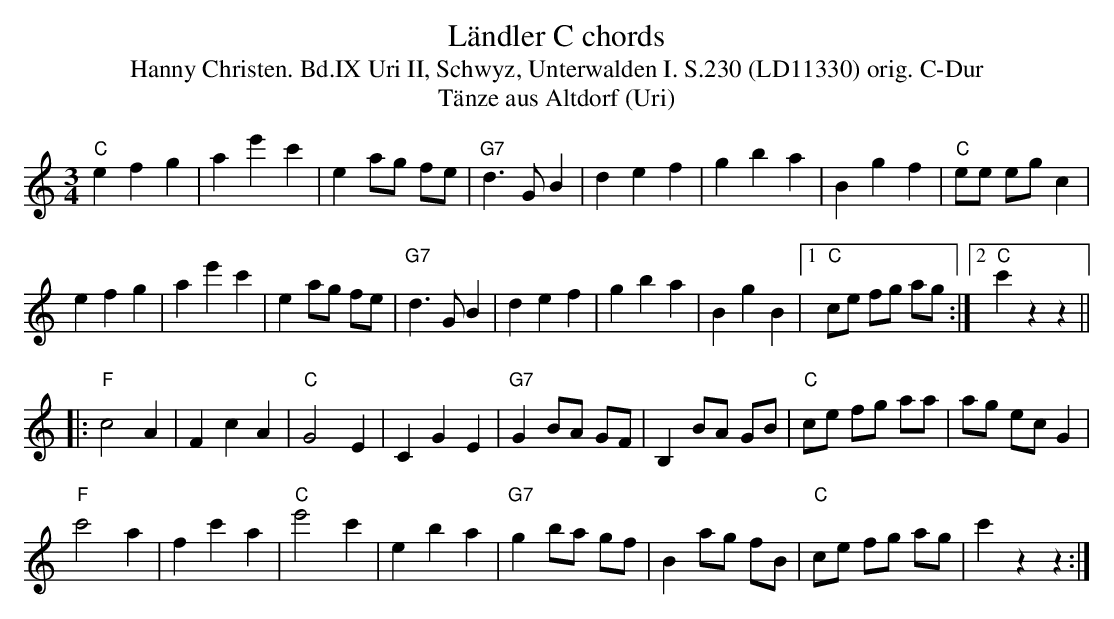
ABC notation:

X:1
T: Ländler C chords
T:Hanny Christen. Bd.IX Uri II, Schwyz, Unterwalden I. S.230 (LD11330) orig. C-Dur
T: T\"anze aus Altdorf (Uri)
M:3/4
L:1/4
K:C %%MIDI gchordon
"C"efg | ae'c' | e a/g/ f/e/ | "G7"d>G B | def | gba | Bgf | "C"e/e/ e/g/ c |
efg | ae'c' | e a/g/ f/e/ | "G7"d>G B | def | gba | BgB |1 "C"c/e/ f/g/ a/g/ :|2 "C"c'zz ||
|:
"F"c2A | FcA | "C"G2E | CGE | "G7"G B/A/ G/F/ | B, B/A/ G/B/ | "C"c/e/ f/g/ a/a/ | a/g/ e/c/ G |
"F"c'2a | fc'a | "C"e'2 c' | eba | "G7"g b/a/ g/f/ | B a/g/ f/B/ | "C"c/e/ f/g/ a/g/ | c'zz :|
